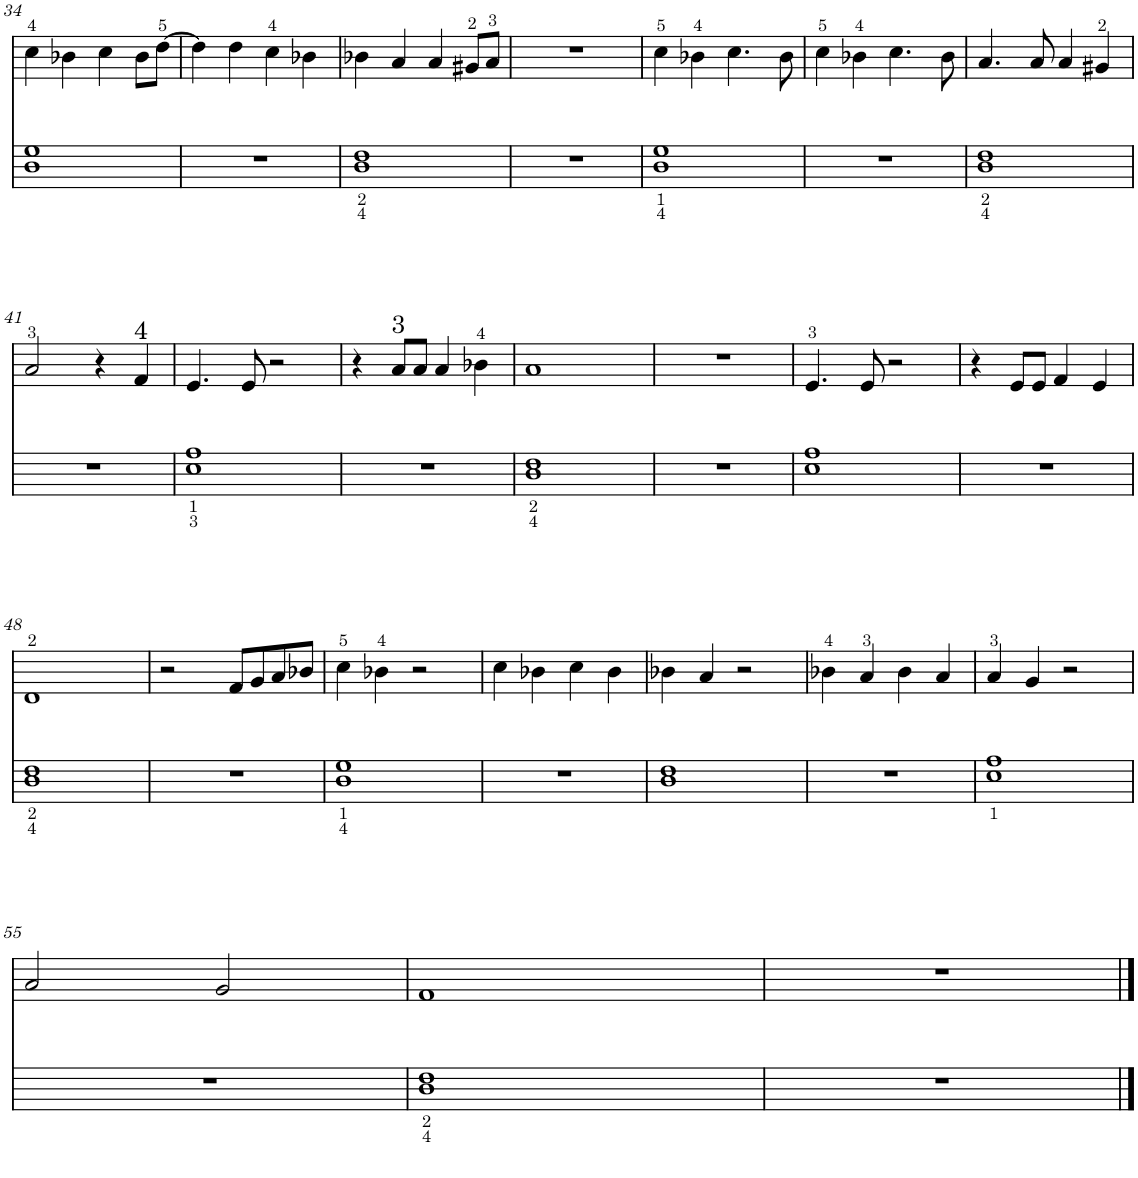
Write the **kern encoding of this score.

**kern	**kern
*part1	*part1
*staff2	*staff1
*I"Piano	*
*I'Pno.	*
!!LO:PB:g=z
*clefF4	*clefG2
*k[]	*k[]
*M4/4	*M4/4
=34	=34
1D 1G	4cc\
.	4b-X\
.	4cc\
.	8b-X\L
.	[8dd\J
=35	=35
1r	4dd\]
.	4dd\
.	4cc\
.	4b-X\
=36	=36
1D 1F	4b-X\
.	4a/
.	4a/
.	8g#X/L
.	8a/J
=37	=37
1r	1r
=38	=38
1D 1G	4cc\
.	4b-X\
.	4.cc\
.	8b-\
=39	=39
1r	4cc\
.	4b-X\
.	4.cc\
.	8b-\
=40	=40
1D 1F	4.a/
.	8a/
.	4a/
.	4g#X/
!!LO:LB:g=z
=41	=41
1r	2a/
.	4r
.	4f/
=42	=42
1E 1A	4.e/
.	8e/
.	2r
=43	=43
1r	4r
.	8a/L
.	8a/J
.	4a/
.	4b-X\
=44	=44
1D 1F	1a
=45	=45
1r	1r
=46	=46
1E 1A	4.e/
.	8e/
.	2r
=47	=47
1r	4r
.	8e/L
.	8e/J
.	4f/
.	4e/
!!LO:LB:g=z
=48	=48
1D 1F	1d
=49	=49
1r	2r
.	8f/L
.	8g/
.	8a/
.	8b-X/J
=50	=50
1D 1G	4cc\
.	4b-X\
.	2r
=51	=51
1r	4cc\
.	4b-X\
.	4cc\
.	4b-X\
=52	=52
1D 1F	4b-X\
.	4a/
.	2r
=53	=53
1r	4b-X\
.	4a/
.	4b-X\
.	4a/
=54	=54
1E 1A	4a/
.	4g/
.	2r
!!LO:LB:g=z
=55	=55
1r	2a/
.	2g/
=56	=56
1D 1F	1f
=57	=57
1r	1r
==	==
*-	*-
